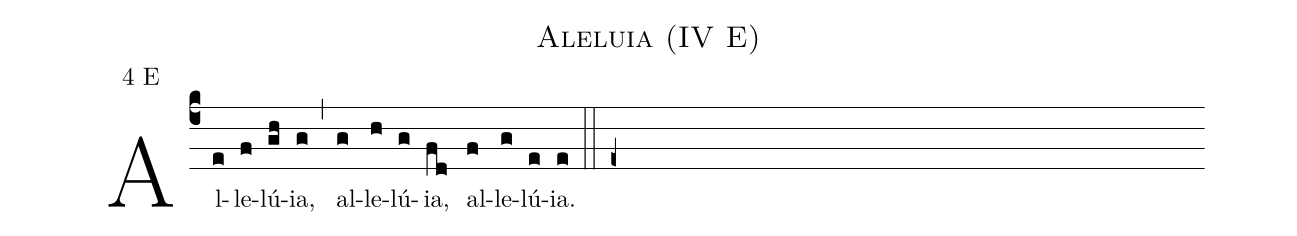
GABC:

name: Aleluia (IV E);
mode: 4;
mode-differentia: E;
%%
(c4)

Al(e)le(f)lú(gh)ia,(g) (,) al(g)le(h)lú(g)ia,(fd) al(f)le(g)lú(e)ia.(e)

(::)

(e+)
